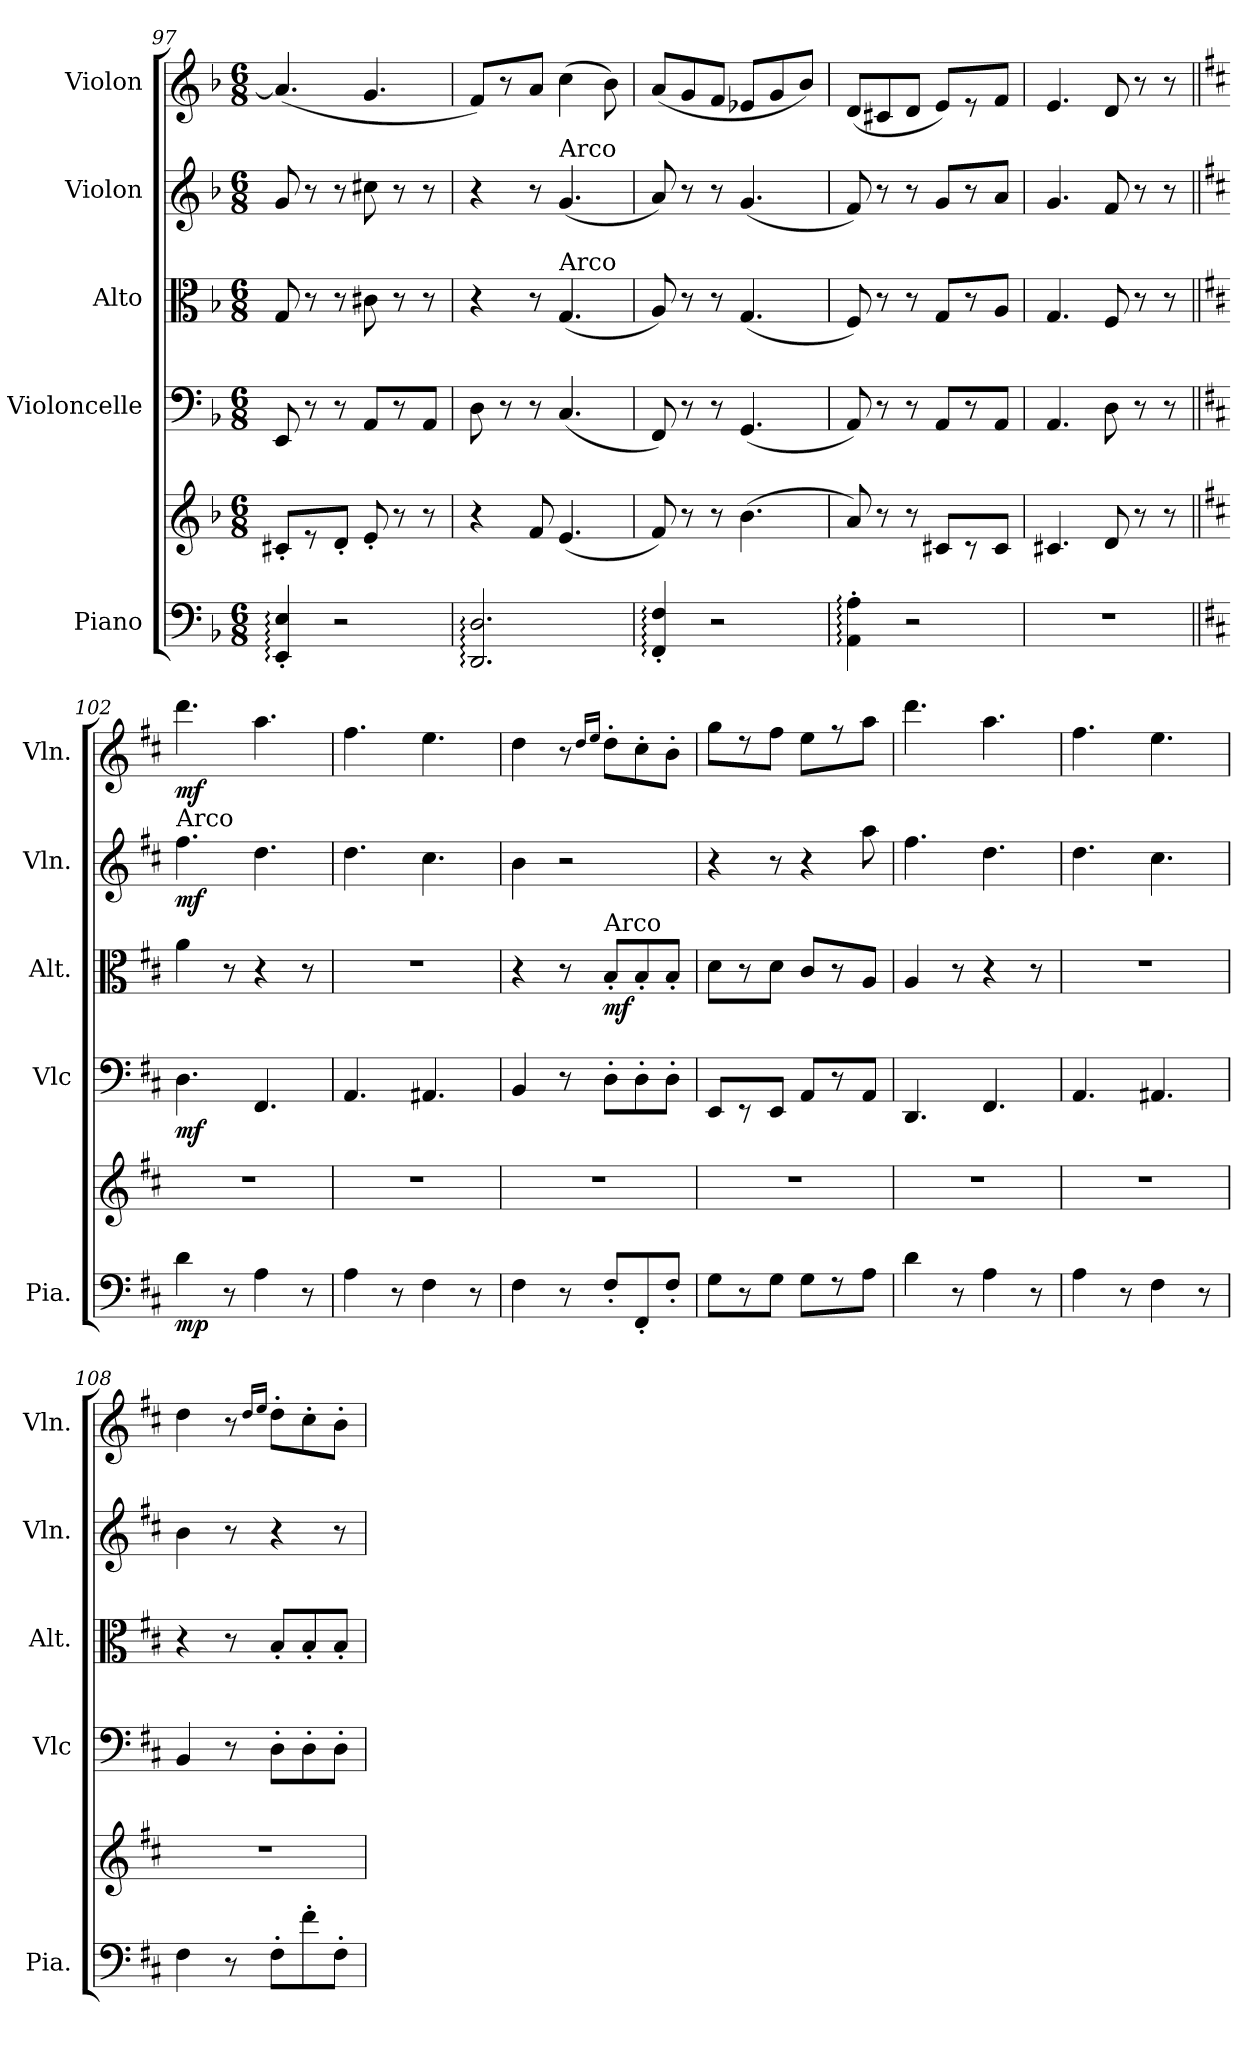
**kern	**kern	**dynam	**kern	**dynam	**kern	**dynam	**kern	**dynam	**kern	**dynam
*part5	*part5	*part5	*part4	*part4	*part3	*part3	*part2	*part2	*part1	*part1
*staff6	*staff5	*staff5/6	*staff4	*staff4	*staff3	*staff3	*staff2	*staff2	*staff1	*staff1
*I"Piano	*	*	*I"Violoncelle	*	*I"Alto	*	*I"Violon	*	*I"Violon	*
*I'Pia.	*	*	*I'Vlc	*	*I'Alt.	*	*I'Vln.	*	*I'Vln.	*
*clefF4	*clefG2	*	*clefF4	*	*clefC3	*	*clefG2	*	*clefG2	*
*k[b-]	*k[b-]	*	*k[b-]	*	*k[b-]	*	*k[b-]	*	*k[b-]	*
*M6/8	*M6/8	*	*M6/8	*	*M6/8	*	*M6/8	*	*M6/8	*
=97	=97	=97	=97	=97	=97	=97	=97	=97	=97	=97
4EE/:' 4E/:'	8c#X'/L	.	8EE/	.	8G/	.	8g/	.	(4.a/]	.
.	8r	.	8r	.	8r	.	8r	.	.	.
2r	8d'/J	.	8r	.	8r	.	8r	.	.	.
.	8e'/	.	8AA/L	.	8c#X\	.	8cc#X\	.	4.g/	.
.	8r	.	8r	.	8r	.	8r	.	.	.
.	8r	.	8AA/J	.	8r	.	8r	.	.	.
=98	=98	=98	=98	=98	=98	=98	=98	=98	=98	=98
2.DD/: 2.D/:	4r	.	8D\	.	4r	.	4r	.	8f/L)	.
.	.	.	8r	.	.	.	.	.	8r	.
.	8f/	.	8r	.	8r	.	8r	.	8a/J	.
!	!	!	!	!	!	!	!LO:TX:a:t=Arco	!	!	!
!	!	!	!	!	!LO:TX:a:t=Arco	!	!	!	!	!
.	(4.e/	.	(4.C/	.	(4.G/	.	(4.g/	.	(>4cc\	.
.	.	.	.	.	.	.	.	.	8b-\)	.
=99	=99	=99	=99	=99	=99	=99	=99	=99	=99	=99
4FF/:' 4F/:'	8f/)	.	8FF/)	.	8A/)	.	8a/)	.	(8a/L	.
.	8r	.	8r	.	8r	.	8r	.	8g/	.
2r	8r	.	8r	.	8r	.	8r	.	8f/J	.
.	(4.b-\	.	(4.GG/	.	(4.G/	.	(4.g/	.	8e-X/L	.
.	.	.	.	.	.	.	.	.	8g/	.
.	.	.	.	.	.	.	.	.	8b-/J)	.
=100	=100	=100	=100	=100	=100	=100	=100	=100	=100	=100
4AA\:' 4A\:'	8a/)	.	8AA/)	.	8F/)	.	8f/)	.	(8d/L	.
.	8r	.	8r	.	8r	.	8r	.	8c#X/	.
2r	8r	.	8r	.	8r	.	8r	.	8d/J	.
.	8c#X/L	.	8AA/L	.	8G/L	.	8g/L	.	8e/L)	.
.	8r	.	8r	.	8r	.	8r	.	8r	.
.	8c#/J	.	8AA/J	.	8A/J	.	8a/J	.	8f/J	.
!!LO:LB:g=z
=101	=101	=101	=101	=101	=101	=101	=101	=101	=101	=101
2.r	4.c#X/	.	4.AA/	.	4.G/	.	4.g/	.	4.e/	.
.	8d/	.	8D\	.	8F/	.	8f/	.	8d/	.
.	8r	.	8r	.	8r	.	8r	.	8r	.
.	8r	.	8r	.	8r	.	8r	.	8r	.
=102||	=102||	=102||	=102||	=102||	=102||	=102||	=102||	=102||	=102||	=102||
*k[f#c#]	*k[f#c#]	*	*k[f#c#]	*	*k[f#c#]	*	*k[f#c#]	*	*k[f#c#]	*
!	!	!	!	!	!	!	!LO:TX:a:t=Arco	!	!	!
!	!	!LO:DY:b=2	!	!LO:DY:b	!	!	!	!LO:DY:b	!	!LO:DY:b
4d\	2.r	mp	4.D\	mf	4a\	.	4.ff#\	mf	4.ddd\	mf
8r	.	.	.	.	8r	.	.	.	.	.
4A\	.	.	4.FF#/	.	4r	.	4.dd\	.	4.aa\	.
8r	.	.	.	.	8r	.	.	.	.	.
=103	=103	=103	=103	=103	=103	=103	=103	=103	=103	=103
4A\	2.r	.	4.AA/	.	2.r	.	4.dd\	.	4.ff#\	.
8r	.	.	.	.	.	.	.	.	.	.
4F#\	.	.	4.AA#X/	.	.	.	4.cc#\	.	4.ee\	.
8r	.	.	.	.	.	.	.	.	.	.
=104	=104	=104	=104	=104	=104	=104	=104	=104	=104	=104
4F#\	2.r	.	4BB/	.	4r	.	4b\	.	4dd\	.
8r	.	.	8r	.	8r	.	2r	.	8r	.
.	.	.	.	.	.	.	.	.	16qdd/LL	.
.	.	.	.	.	.	.	.	.	16qee/JJ	.
!	!	!	!	!	!LO:TX:a:t=Arco	!	!	!	!	!
!	!	!	!	!	!	!LO:DY:b	!	!	!	!
8F#'/L	.	.	8D'\L	.	8B'/L	mf	.	.	8dd'\L	.
8FF#'/	.	.	8D'\	.	8B'/	.	.	.	8cc#'\	.
8F#'/J	.	.	8D'\J	.	8B'/J	.	.	.	8b'\J	.
=105	=105	=105	=105	=105	=105	=105	=105	=105	=105	=105
8G\L	2.r	.	8EE/L	.	8d\L	.	4r	.	8gg\L	.
8r	.	.	8r	.	8r	.	.	.	8rdd	.
8G\J	.	.	8EE/J	.	8d\J	.	8r	.	8ff#\J	.
8G\L	.	.	8AA/L	.	8c#/L	.	4r	.	8ee\L	.
8r	.	.	8r	.	8r	.	.	.	8r	.
8A\J	.	.	8AA/J	.	8A/J	.	8aa\	.	8aa\J	.
=106	=106	=106	=106	=106	=106	=106	=106	=106	=106	=106
4d\	2.r	.	4.DD/	.	4A/	.	4.ff#\	.	4.ddd\	.
8r	.	.	.	.	8r	.	.	.	.	.
4A\	.	.	4.FF#/	.	4r	.	4.dd\	.	4.aa\	.
8r	.	.	.	.	8r	.	.	.	.	.
=107	=107	=107	=107	=107	=107	=107	=107	=107	=107	=107
4A\	2.r	.	4.AA/	.	2.r	.	4.dd\	.	4.ff#\	.
8r	.	.	.	.	.	.	.	.	.	.
4F#\	.	.	4.AA#X/	.	.	.	4.cc#\	.	4.ee\	.
8r	.	.	.	.	.	.	.	.	.	.
=108	=108	=108	=108	=108	=108	=108	=108	=108	=108	=108
4F#\	2.r	.	4BB/	.	4r	.	4b\	.	4dd\	.
8r	.	.	8r	.	8r	.	8r	.	8r	.
.	.	.	.	.	.	.	.	.	16qdd/LL	.
.	.	.	.	.	.	.	.	.	16qee/JJ	.
8F#'\L	.	.	8D'\L	.	8B'/L	.	4r	.	8dd'\L	.
8f#'\	.	.	8D'\	.	8B'/	.	.	.	8cc#'\	.
8F#'\J	.	.	8D'\J	.	8B'/J	.	8r	.	8b'\J	.
=	=	=	=	=	=	=	=	=	=	=
*-	*-	*-	*-	*-	*-	*-	*-	*-	*-	*-
